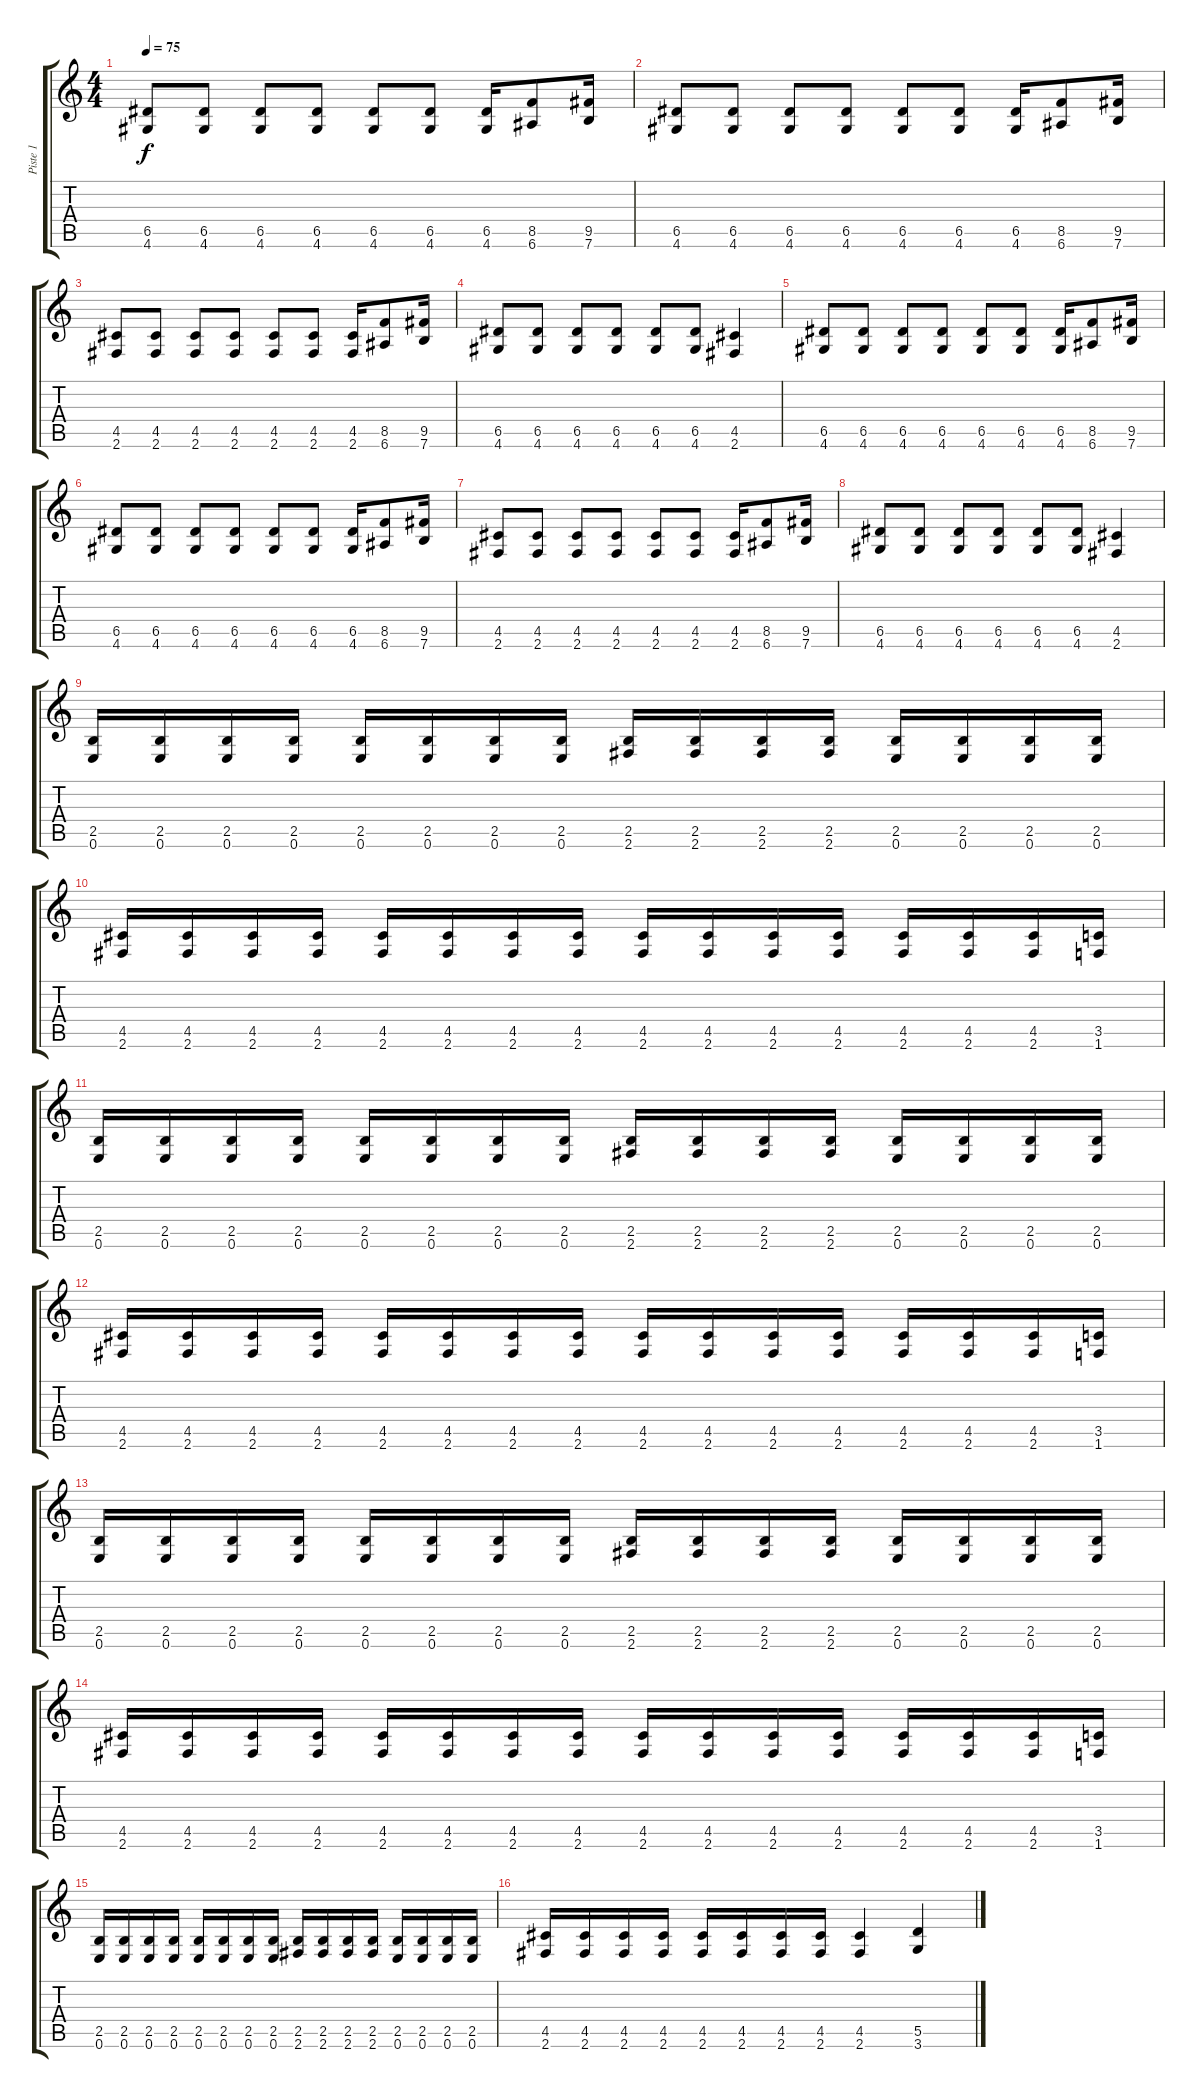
\track ("Piste 1" "Piste 1") {instrument distortionguitar}
\staff {score tabs}
\tuning (E4 B3 G3 D3 A2 E2) {hide}
\ts (4 4)
\tempo 75
\clef g2
\ks c
(6.5 4.6).8{dy f} (6.5 4.6).8 (6.5 4.6).8 (6.5 4.6).8 (6.5 4.6).8 (6.5 4.6).8 (6.5 4.6).16 (8.5 6.6).8 (9.5 7.6).16 |
(6.5 4.6).8 (6.5 4.6).8 (6.5 4.6).8 (6.5 4.6).8 (6.5 4.6).8 (6.5 4.6).8 (6.5 4.6).16 (8.5 6.6).8 (9.5 7.6).16 |
(4.5 2.6).8 (4.5 2.6).8 (4.5 2.6).8 (4.5 2.6).8 (4.5 2.6).8 (4.5 2.6).8 (4.5 2.6).16 (8.5 6.6).8 (9.5 7.6).16 |
(6.5 4.6).8 (6.5 4.6).8 (6.5 4.6).8 (6.5 4.6).8 (6.5 4.6).8 (6.5 4.6).8 (4.5 2.6).4 |
(6.5 4.6).8 (6.5 4.6).8 (6.5 4.6).8 (6.5 4.6).8 (6.5 4.6).8 (6.5 4.6).8 (6.5 4.6).16 (8.5 6.6).8 (9.5 7.6).16 |
(6.5 4.6).8 (6.5 4.6).8 (6.5 4.6).8 (6.5 4.6).8 (6.5 4.6).8 (6.5 4.6).8 (6.5 4.6).16 (8.5 6.6).8 (9.5 7.6).16 |
(4.5 2.6).8 (4.5 2.6).8 (4.5 2.6).8 (4.5 2.6).8 (4.5 2.6).8 (4.5 2.6).8 (4.5 2.6).16 (8.5 6.6).8 (9.5 7.6).16 |
(6.5 4.6).8 (6.5 4.6).8 (6.5 4.6).8 (6.5 4.6).8 (6.5 4.6).8 (6.5 4.6).8 (4.5 2.6).4 |
(2.5 0.6).16 (2.5 0.6).16 (2.5 0.6).16 (2.5 0.6).16 (2.5 0.6).16 (2.5 0.6).16 (2.5 0.6).16 (2.5 0.6).16 (2.5 2.6).16 (2.5 2.6).16 (2.5 2.6).16 (2.5 2.6).16 (2.5 0.6).16 (2.5 0.6).16 (2.5 0.6).16 (2.5 0.6).16 |
(4.5 2.6).16 (4.5 2.6).16 (4.5 2.6).16 (4.5 2.6).16 (4.5 2.6).16 (4.5 2.6).16 (4.5 2.6).16 (4.5 2.6).16 (4.5 2.6).16 (4.5 2.6).16 (4.5 2.6).16 (4.5 2.6).16 (4.5 2.6).16 (4.5 2.6).16 (4.5 2.6).16 (3.5 1.6).16 |
(2.5 0.6).16 (2.5 0.6).16 (2.5 0.6).16 (2.5 0.6).16 (2.5 0.6).16 (2.5 0.6).16 (2.5 0.6).16 (2.5 0.6).16 (2.5 2.6).16 (2.5 2.6).16 (2.5 2.6).16 (2.5 2.6).16 (2.5 0.6).16 (2.5 0.6).16 (2.5 0.6).16 (2.5 0.6).16 |
(4.5 2.6).16 (4.5 2.6).16 (4.5 2.6).16 (4.5 2.6).16 (4.5 2.6).16 (4.5 2.6).16 (4.5 2.6).16 (4.5 2.6).16 (4.5 2.6).16 (4.5 2.6).16 (4.5 2.6).16 (4.5 2.6).16 (4.5 2.6).16 (4.5 2.6).16 (4.5 2.6).16 (3.5 1.6).16 |
(2.5 0.6).16 (2.5 0.6).16 (2.5 0.6).16 (2.5 0.6).16 (2.5 0.6).16 (2.5 0.6).16 (2.5 0.6).16 (2.5 0.6).16 (2.5 2.6).16 (2.5 2.6).16 (2.5 2.6).16 (2.5 2.6).16 (2.5 0.6).16 (2.5 0.6).16 (2.5 0.6).16 (2.5 0.6).16 |
(4.5 2.6).16 (4.5 2.6).16 (4.5 2.6).16 (4.5 2.6).16 (4.5 2.6).16 (4.5 2.6).16 (4.5 2.6).16 (4.5 2.6).16 (4.5 2.6).16 (4.5 2.6).16 (4.5 2.6).16 (4.5 2.6).16 (4.5 2.6).16 (4.5 2.6).16 (4.5 2.6).16 (3.5 1.6).16 |
(2.5 0.6).16 (2.5 0.6).16 (2.5 0.6).16 (2.5 0.6).16 (2.5 0.6).16 (2.5 0.6).16 (2.5 0.6).16 (2.5 0.6).16 (2.5 2.6).16 (2.5 2.6).16 (2.5 2.6).16 (2.5 2.6).16 (2.5 0.6).16 (2.5 0.6).16 (2.5 0.6).16 (2.5 0.6).16 |
(4.5 2.6).16 (4.5 2.6).16 (4.5 2.6).16 (4.5 2.6).16 (4.5 2.6).16 (4.5 2.6).16 (4.5 2.6).16 (4.5 2.6).16 (4.5 2.6).4 (5.5 3.6).4
